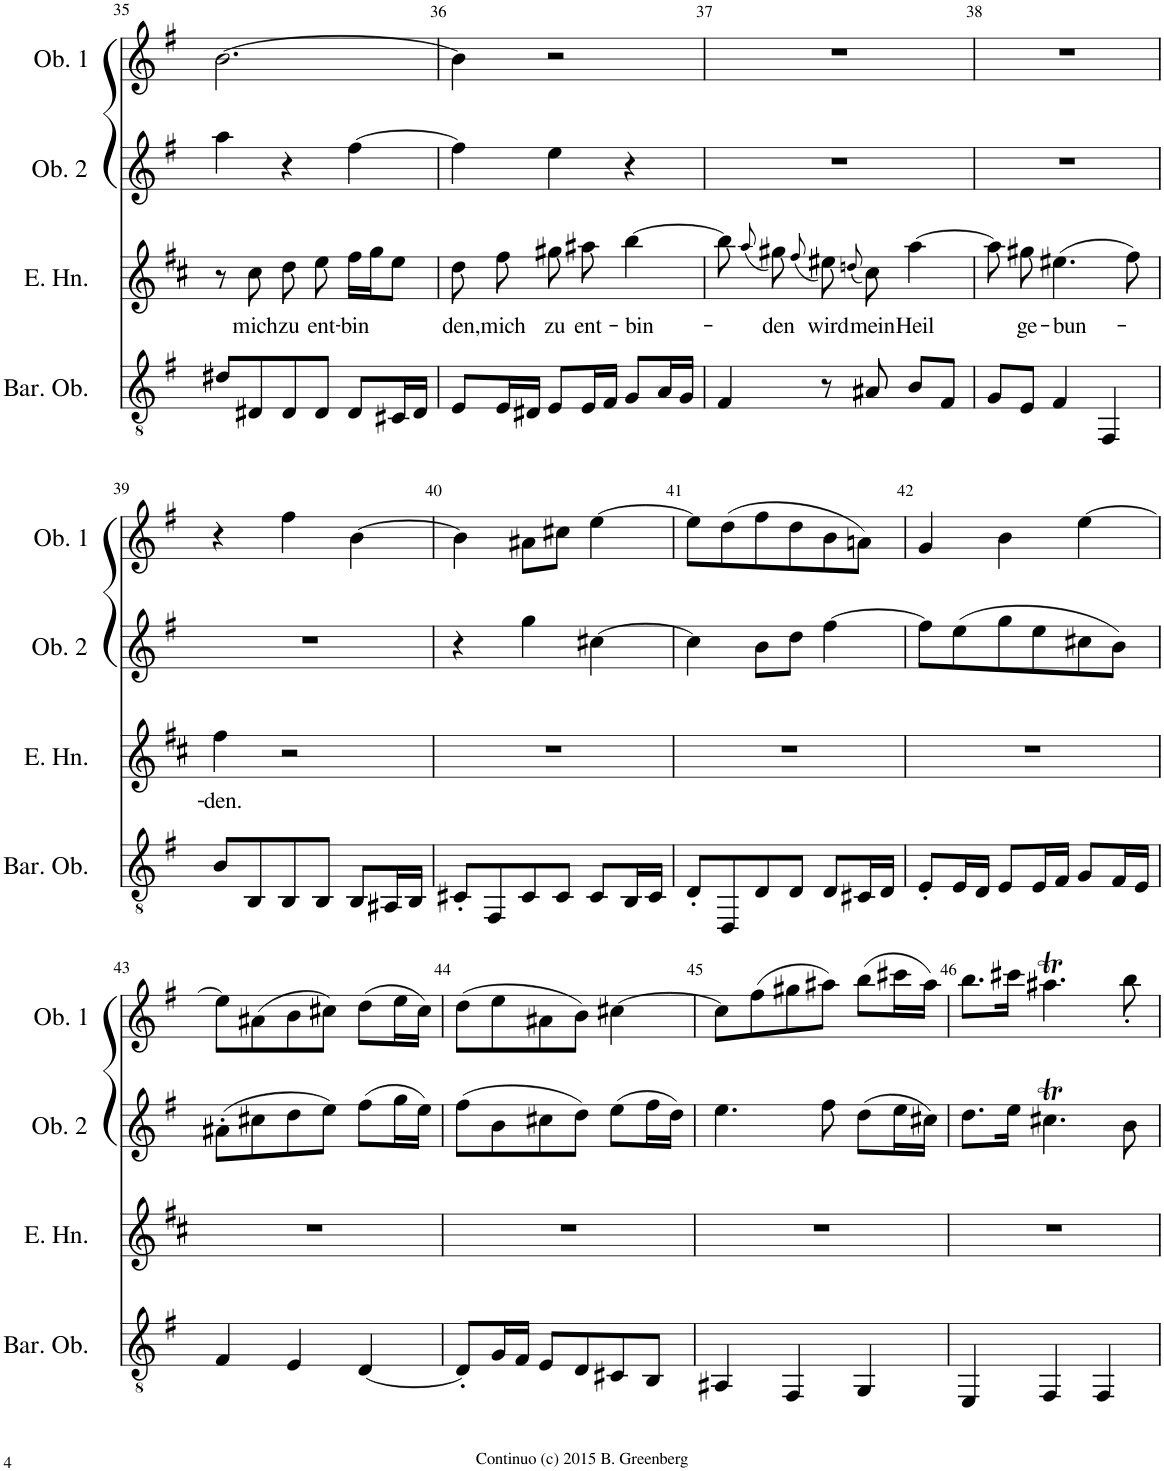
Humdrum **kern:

**kern	**kern	**text	**kern	**kern
*part4	*part3	*part3	*part2	*part1
*staff4	*staff3	*staff3	*staff2	*staff1
*I"Baritone Oboe	*I"English Horn	*	*I"Oboe 2	*I"Oboe 1
*I'Bar. Ob.	*I'E. Hn.	*	*I'Ob. 2	*I'Ob. 1
!!LO:PB:g=z
*clefGv2	*clefG2	*	*clefG2	*clefG2
*	*Trd4c7	*	*	*
*k[f#]	*k[f#c#]	*	*k[f#]	*k[f#]
*M3/4	*M3/4	*	*M3/4	*M3/4
=35	=35	=35	=35	=35
8d#X/L	8r	.	4aa\	[2.b\
!	!	!LO:LY:b	!	!
8D#X/	8cc#\	mich	.	.
!	!	!LO:LY:b	!	!
8D#/	8dd\	zu	4r	.
!	!	!LO:LY:b	!	!
8D#/J	8ee\	ent-	.	.
!	!	!LO:LY:b	!	!
8D#/L	16ff#\LL	-bin	[4ff#\	.
.	16gg\J	.	.	.
16C#X/L	8ee\J	.	.	.
16D#/JJ	.	.	.	.
=36	=36	=36	=36	=36
!	!	!LO:LY:b	!	!
8E/L	8dd\	den,	4ff#\]	4b\]
!	!	!LO:LY:b	!	!
16E/L	8ff#\	mich	.	.
16D#X/JJ	.	.	.	.
!	!	!LO:LY:b	!	!
8E/L	8gg#X\	zu	4ee\	2r
!	!	!LO:LY:b	!	!
16E/L	8aa#X\	ent-	.	.
16F#/JJ	.	.	.	.
!	!	!LO:LY:b	!	!
8G/L	[4bb\	-bin-	4r	.
16A/L	.	.	.	.
16G/JJ	.	.	.	.
=37	=37	=37	=37	=37
4F#/	8bb\]	.	2.r	2.r
.	(8qaa/	.	.	.
!	!	!LO:LY:b	!	!
.	8gg#X\)	-den	.	.
.	(8qff#/	.	.	.
!	!	!LO:LY:b	!	!
8r	8ee#X\)	wird	.	.
.	(8qddn/	.	.	.
!	!	!LO:LY:b	!	!
8A#X/	8cc#\)	mein	.	.
!	!	!LO:LY:b	!	!
8B/L	[4aa\	Heil	.	.
8F#/J	.	.	.	.
=38	=38	=38	=38	=38
8G/L	8aa\]	.	2.r	2.r
!	!	!LO:LY:b	!	!
8E/J	8gg#X\	ge-	.	.
!	!	!LO:LY:b	!	!
4F#/	(4.ee#X\	-bun-	.	.
4FF#/	.	.	.	.
.	8ff#\)	.	.	.
!!LO:LB:g=z
=39	=39	=39	=39	=39
!	!	!LO:LY:b	!	!
8B/L	4ff#\	-den.	2.r	4r
8BB/	.	.	.	.
8BB/	2r	.	.	4ff#\
8BB/J	.	.	.	.
8BB/L	.	.	.	[4b\
16AA#X/L	.	.	.	.
16BB/JJ	.	.	.	.
=40	=40	=40	=40	=40
8C#X'/L	2.r	.	4r	4b\]
8FF#/	.	.	.	.
8C#/	.	.	4gg\	8a#X\L
8C#/J	.	.	.	8cc#X\J
8C#/L	.	.	[4cc#X\	[4ee\
16BB/L	.	.	.	.
16C#/JJ	.	.	.	.
=41	=41	=41	=41	=41
8D'/L	2.r	.	4cc#\]	8ee\L]
8DD/	.	.	.	(8dd\
8D/	.	.	8b\L	8ff#\
8D/J	.	.	8dd\J	8dd\
8D/L	.	.	[4ff#\	8b\
16C#X/L	.	.	.	8an\J)
16D/JJ	.	.	.	.
=42	=42	=42	=42	=42
8E'/L	2.r	.	8ff#\L]	4g/
16E/L	.	.	(8ee\	.
16D/JJ	.	.	.	.
8E/L	.	.	8gg\	4b\
16E/L	.	.	8ee\	.
16F#/JJ	.	.	.	.
8G/L	.	.	8cc#X\	[4ee\
16F#/L	.	.	8b\J)	.
16E/JJ	.	.	.	.
!!LO:LB:g=z
=43	=43	=43	=43	=43
4F#/	2.r	.	(8a#X'\L	8ee\L]
.	.	.	8cc#X\	(8a#X\
4E/	.	.	8dd\	8b\
.	.	.	8ee\J)	8cc#X\J)
[4D/	.	.	(8ff#\L	(8dd\L
.	.	.	16gg\L	16ee\L
.	.	.	16ee\JJ)	16cc#\JJ)
=44	=44	=44	=44	=44
8D'/L]	2.r	.	(8ff#\L	(8dd\L
16G/L	.	.	8b\	8ee\
16F#/JJ	.	.	.	.
8E/L	.	.	8cc#X\	8a#X\
8D/	.	.	8dd\J)	8b\J)
8C#X/	.	.	(8ee\L	[4cc#X\
8BB/J	.	.	16ff#\L	.
.	.	.	16dd\JJ)	.
=45	=45	=45	=45	=45
4AA#X/	2.r	.	4.ee\	8cc#\L]
.	.	.	.	(8ff#\
4FF#/	.	.	.	8gg#X\
.	.	.	8ff#\	8aa#X\J)
4GG/	.	.	(8dd\L	(8bb\L
.	.	.	16ee\L	16ccc#X\L
.	.	.	16cc#X\JJ)	16aa#\JJ)
=46	=46	=46	=46	=46
4EE/	2.r	.	8.dd\L	8.bb\L
.	.	.	16ee\Jk	16ccc#X\Jk
4FF#/	.	.	4.cc#Xt\	4.aa#Xt\
4FF#/	.	.	.	.
.	.	.	8b\	8bb'<\
=	=	=	=	=
*-	*-	*-	*-	*-
